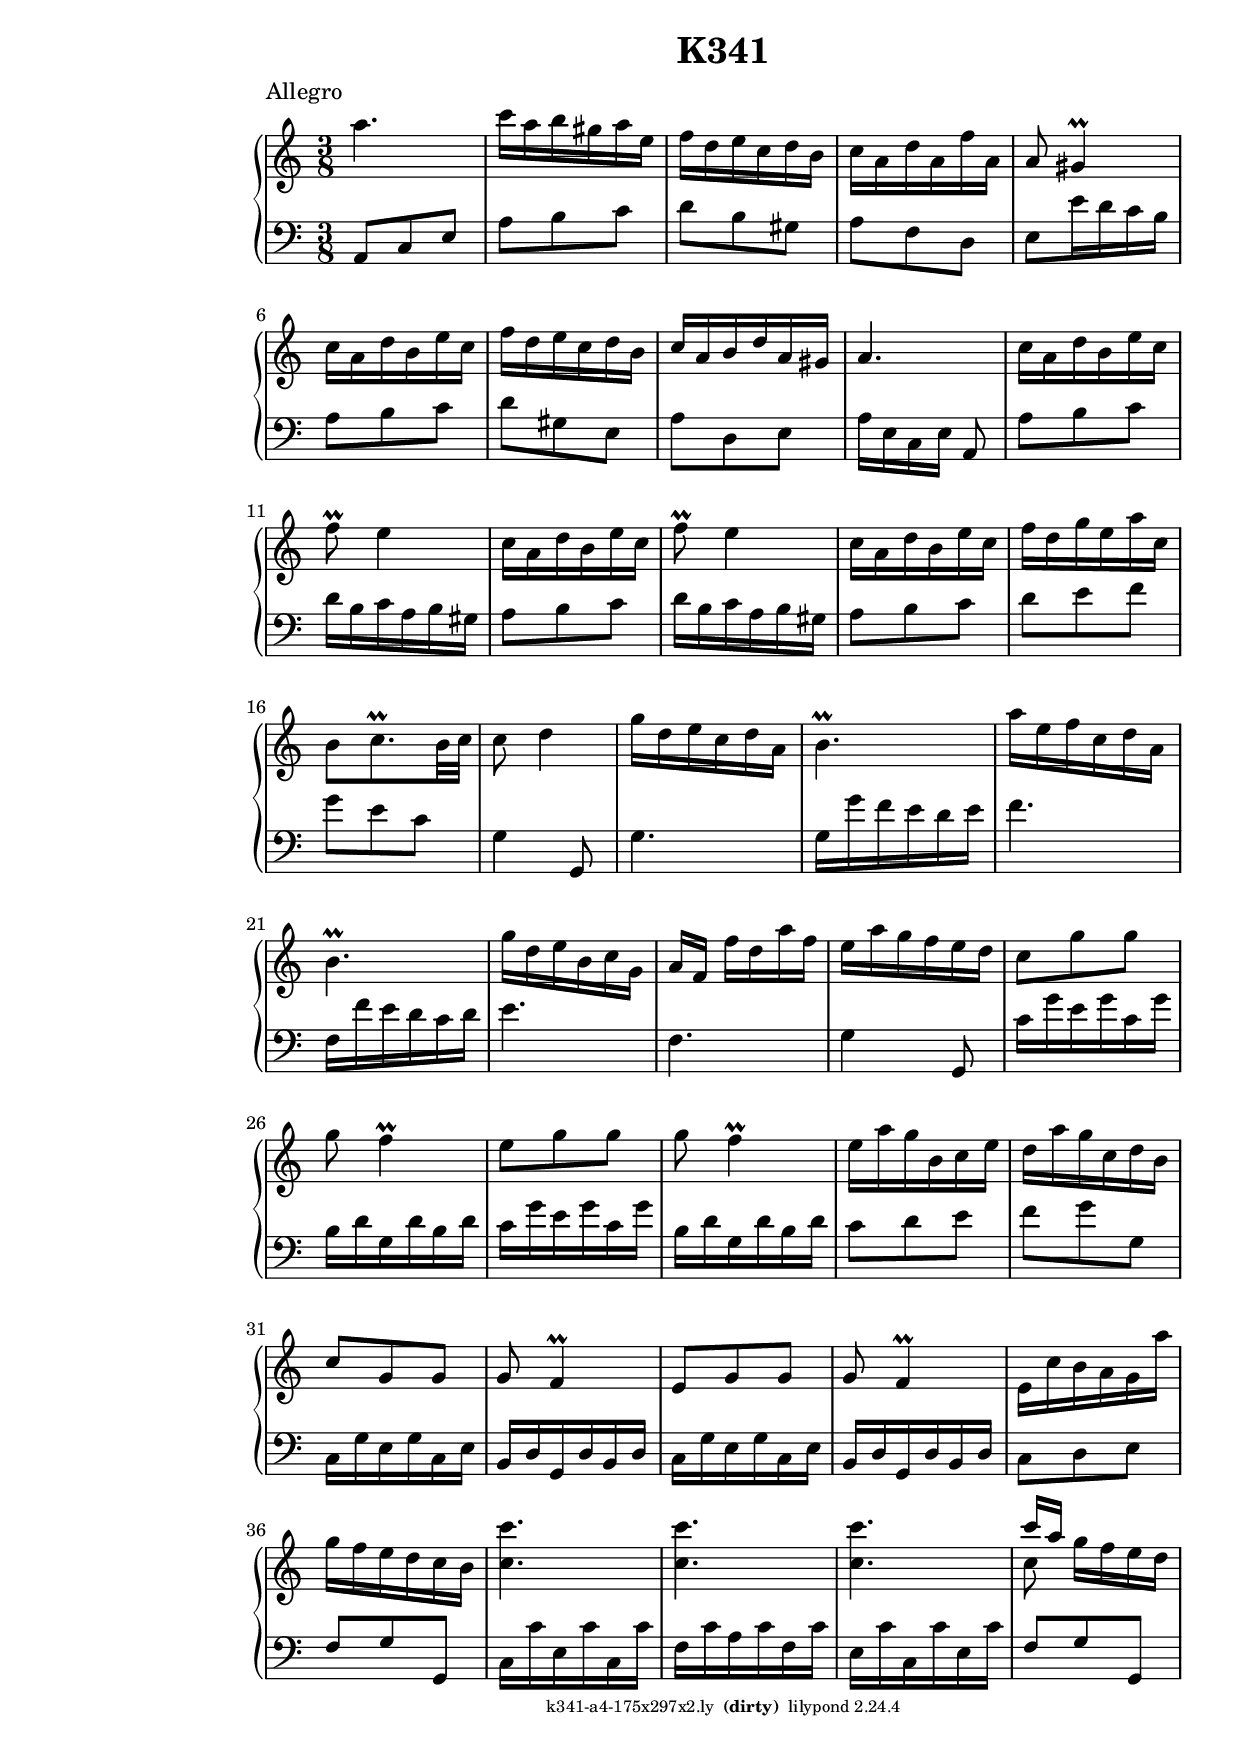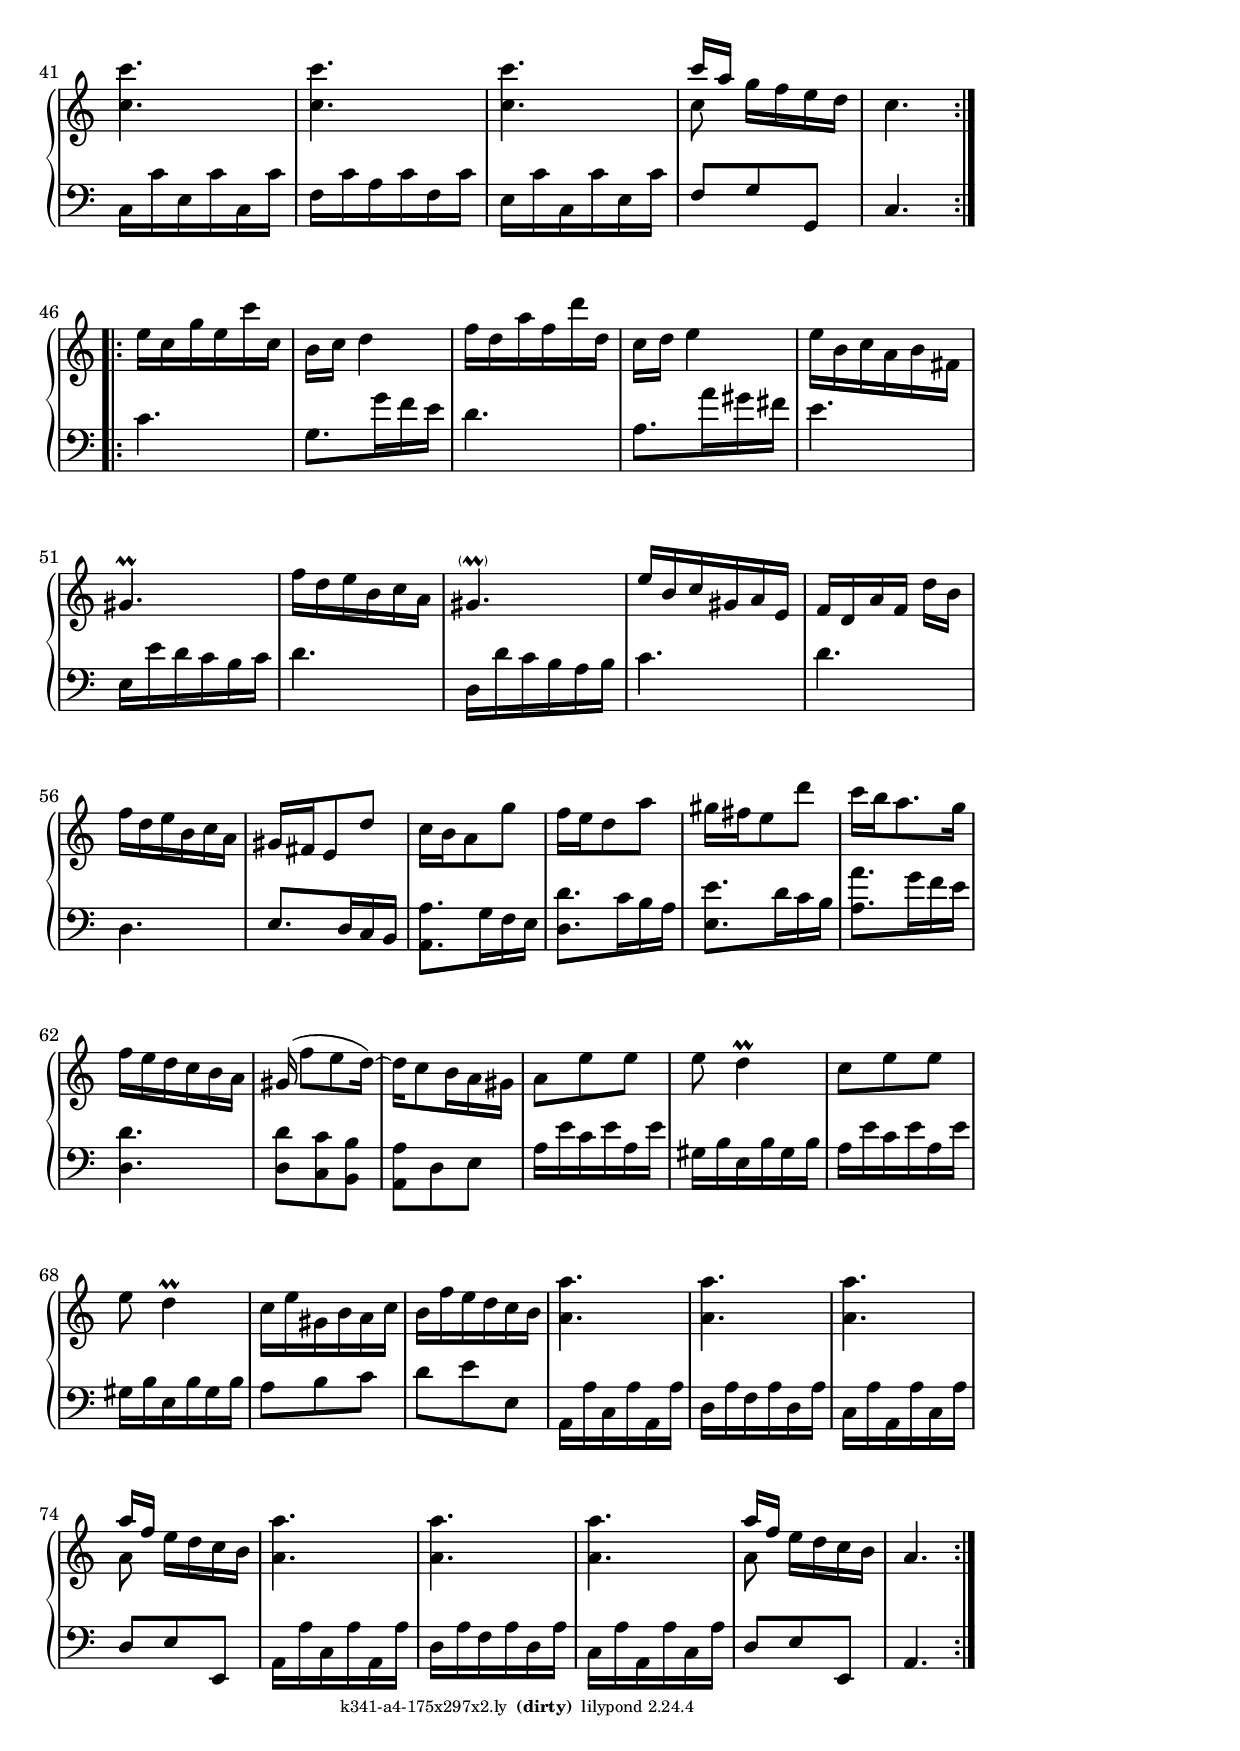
\version "2.19.20"

\include "../../include/general.ily"
\include "../../include/a4-175x297.ily"

#(set-global-staff-size 20.0)

breaks = {}
\version "2.18.2"

\header {
  title = "K341"
  meter = "Allegro"
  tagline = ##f
}

global = {
  \key a \minor
  \time 3/8
}

right = \relative c''' {
  \global
 
  \repeat volta 2 {
    a4.
    c16 a b gis a e
    f d e c d b
    c a d a f' a,
    a8 gis4-\prall
    c16 a d b e c
    
    f d e c d b
    c a b d a gis
    a4.
    c16 a d b e c
    f8-\prall e4
    c16 a d b e c
    f8-\prall e4
    
    c16 a d b e c
    f d g e a c,
    b8 c8.-\prall b32 c
    c8 d4
    g16 d e c d a
    b4.-\prall
    a'16 e f c d a
    
    b4.-\prall
    g'16 d e b c g
    a[ f] f' d a' f
    e a g f e d
    c8 g' g
    g f4-\prall
    
    e8 g g
    g f4-\prall
    e16 a g b, c e
    d a' g c, d b
    c8 g g
    g f4-\prall
    
    e8 g g
    g f4-\prall
    e16 c' b a g a' 
    g f e d c b
    <c c'>4.
    q q
    
    <<{ c'16[ a] } \\ { c,8 }>> g'16 f e d
    <c c'>4. q q
    <<{ c'16[ a] } \\ { c,8 }>> g'16 f e d
    c4.
  } \break

  \repeat volta 2 {
    e16 c g' e c' c,
    b c d4
    f16 d a' f d' d,
    c d e4
    e16 b c a b fis
    gis4.-\prall
    
    f'16 d e b c a
    gis4.-\parenthesize-\prall
    e'16 b c gis a e
    f d a' f d'[ b]
    f' d e b c a
    gis fis e8 d'
    c16 b a8 g'
    
    f16 e d8 a'
    gis16 fis e8 d'
    c16 b a8. g16
    f e d c b a
    gis16( f'8[ e d16]) ~
    d c8 b16 a gis
    a8 e' e
    
    e d4-\prall
    c8 e e
    e d4-\prall
    c16 e gis, b a c
    b f' e d c b
    
    \repeat unfold 2 {
      <a a'>4. q q
      <<{ a'16[ f] } \\ { a,8 }>> e'16 d c b
    } a4.
  }
}
 
left = \relative c {
  \global
  
  \repeat volta 2 {
    a8 c e
    a b c
    d b gis
    a f d
    e e'16 d c b
    a8 b c
    
    d gis, e
    a d, e
    a16[ e c e] a,8
    a'8 b c
    \repeat unfold 2 {
      d16 b c a b gis
      a8 b c }
    
    d e f 
    g e c
    g4 g,8
    g'4.
    g16 g' f e d e
    f4.
    
    f,16 f' e d c d
    e4.
    f,
    g4 g,8
    \repeat unfold 2 {
      c'16 g' e g c, g'
      b, d g, d' b d }
    
    c8 d e
    f g g,
    \repeat unfold 2 {
      c,16 g' e g c, e
      b d g, d' b d }
    c8 d e 
    f g g,
    
    \repeat unfold 2 { 
      c16 c' e, c' c, c'
      f, c' a c f, c'
      e, c' c, c' e, c'
      f,8 g g, }
    c4.
  }
  
  \repeat volta 2 {
    c'4.
    g8. g'16 f e
    d4.
    a8. a'16 gis fis
    e4.
    e,16 e' d c b c
    
    d4.
    d,16 d' c b a b
    c4.
    d
    d,
    e8. d16 c b
    <a a'>8. g'16 f e
    
    <d d'>8. c'16 b a
    <e e'>8. d'16 c b
    <a a'>8. g'16 f e
    <d, d'>4.
    q8 <c c'> <b b'>
    <a a'> d e
    a16 e' c e a, e'
    
    gis, b e, b' gis b
    a e' c e a, e'
    gis, b e, b' gis b
    a8 b c
    d e e,
    
    \repeat unfold 2 {
      a,16 a' c, a' a, a'
      d, a' f a d, a'
      c, a' a, a' c, a'
      d,8 e e,
    } a4.
  }
}

\score {
  \new PianoStaff <<
    \new Staff = "right" {
      << 
        %\breaks
        \right
      >>
    }
    \new Staff = "left" { 
      <<
        %\breaks
        \clef bass \left 
      >>
    }
  >>
  \layout { indent = 0 }
}

